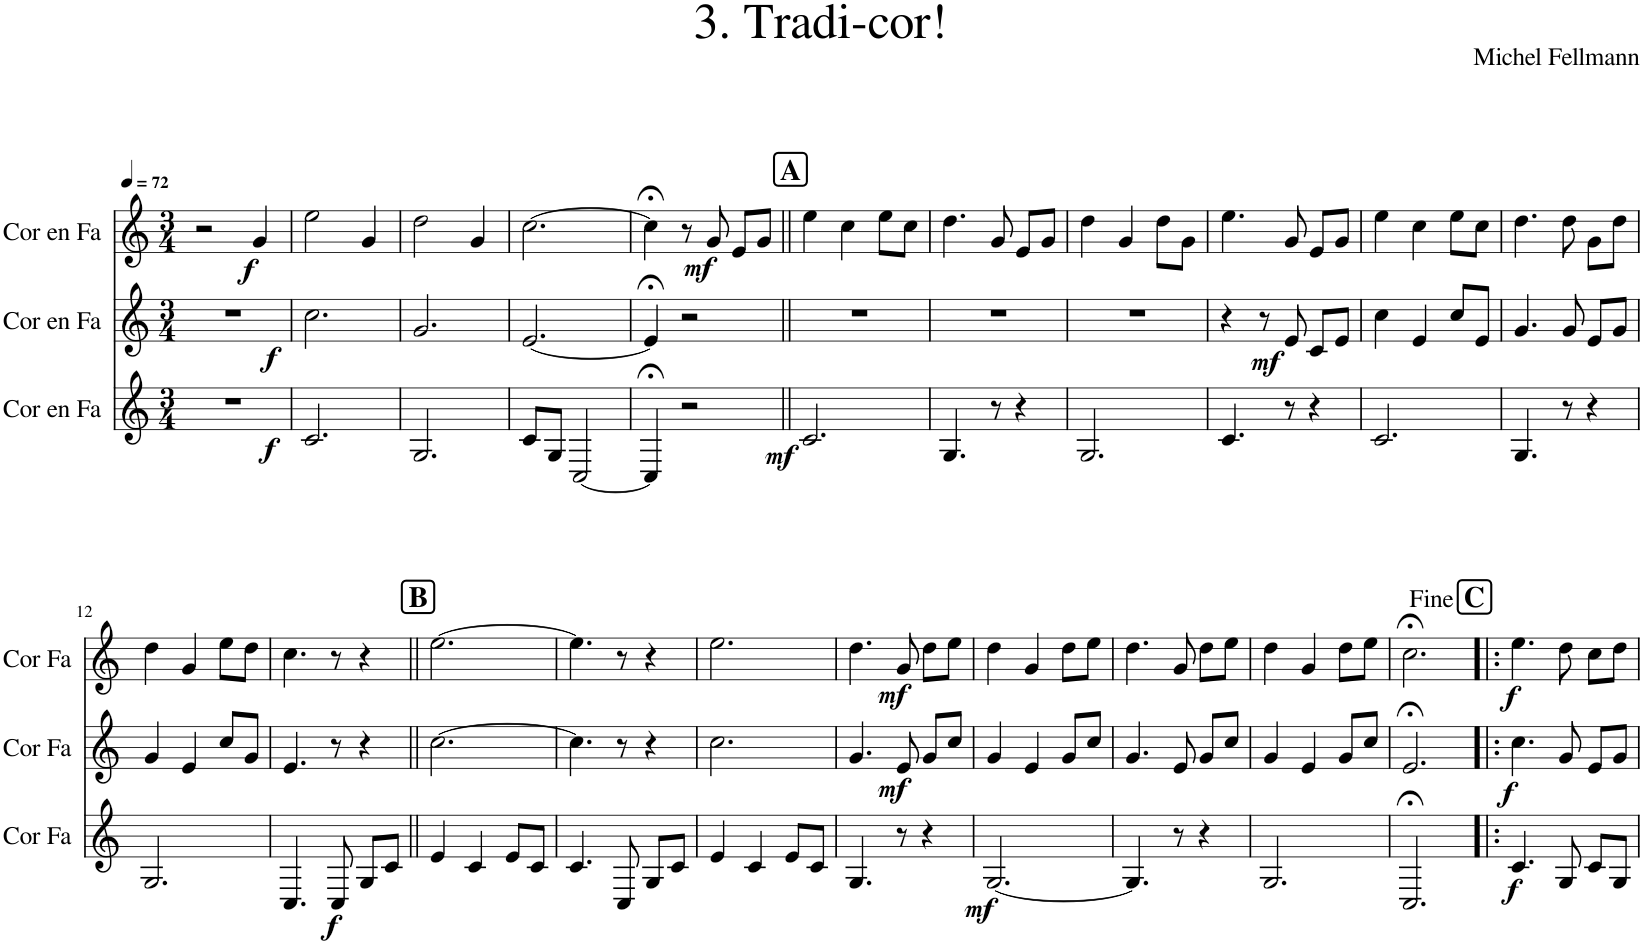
**kern	**dynam	**kern	**dynam	**kern	**dynam
*part3	*part3	*part2	*part2	*part1	*part1
*staff3	*staff3	*staff2	*staff2	*staff1	*staff1
*I"Cor en Fa	*	*I"Cor en Fa	*	*I"Cor en Fa	*
*I'Cor Fa	*	*I'Cor Fa	*	*I'Cor Fa	*
*clefG2	*	*clefG2	*	*clefG2	*
*Trd4c7	*	*Trd4c7	*	*Trd4c7	*
*k[]	*	*k[]	*	*k[]	*
*M3/4	*	*M3/4	*	*M3/4	*
*MM72	*	*MM72	*	*MM72	*
=1	=1	=1	=1	=1	=1
!	!LO:DY:b	!	!LO:DY:b	!	!
2.r	f	2.r	f	2r	.
!	!	!	!	!	!LO:DY:b
.	.	.	.	4g/	f
=2	=2	=2	=2	=2	=2
2.c/	.	2.cc\	.	2ee\	.
.	.	.	.	4g/	.
=3	=3	=3	=3	=3	=3
2.G/	.	2.g/	.	2dd\	.
.	.	.	.	4g/	.
=4	=4	=4	=4	=4	=4
8c/L	.	[2.e/	.	[2.cc\	.
8G/J	.	.	.	.	.
[2C/	.	.	.	.	.
=5	=5	=5	=5	=5	=5
4C;</]	.	4e;</]	.	4cc;<\]	.
!	!LO:DY:b	!	!	!	!
2r	mf	2r	.	8r	.
!	!	!	!	!	!LO:DY:b
.	.	.	.	8g/	mf
.	.	.	.	8e/L	.
.	.	.	.	8g/J	.
!!LO:REH:place=s1:a:B:cj:fs=14:t=A
=6||	=6||	=6||	=6||	=6||	=6||
2.c/	.	2.r	.	4ee\	.
.	.	.	.	4cc\	.
.	.	.	.	8ee\L	.
.	.	.	.	8cc\J	.
=7	=7	=7	=7	=7	=7
4.G/	.	2.r	.	4.dd\	.
8r	.	.	.	8g/	.
4r	.	.	.	8e/L	.
.	.	.	.	8g/J	.
=8	=8	=8	=8	=8	=8
2.G/	.	2.r	.	4dd\	.
.	.	.	.	4g/	.
.	.	.	.	8dd\L	.
.	.	.	.	8g\J	.
=9	=9	=9	=9	=9	=9
4.c/	.	4r	.	4.ee\	.
!	!	!	!LO:DY:b	!	!
.	.	8r	mf	.	.
8r	.	8e/	.	8g/	.
4r	.	8c/L	.	8e/L	.
.	.	8e/J	.	8g/J	.
=10	=10	=10	=10	=10	=10
2.c/	.	4cc\	.	4ee\	.
.	.	4e/	.	4cc\	.
.	.	8cc/L	.	8ee\L	.
.	.	8e/J	.	8cc\J	.
=11	=11	=11	=11	=11	=11
4.G/	.	4.g/	.	4.dd\	.
8r	.	8g/	.	8dd\	.
4r	.	8e/L	.	8g\L	.
.	.	8g/J	.	8dd\J	.
!!LO:LB:g=z
=12	=12	=12	=12	=12	=12
2.G/	.	4g/	.	4dd\	.
.	.	4e/	.	4g/	.
.	.	8cc/L	.	8ee\L	.
.	.	8g/J	.	8dd\J	.
=13	=13	=13	=13	=13	=13
4.C/	.	4.e/	.	4.cc\	.
!	!LO:DY:b	!	!	!	!
8C/	f	8r	.	8r	.
8G/L	.	4r	.	4r	.
8c/J	.	.	.	.	.
!!LO:REH:place=s1:a:B:cj:fs=14:t=B
=14||	=14||	=14||	=14||	=14||	=14||
4e/	.	[2.cc\	.	[2.ee\	.
4c/	.	.	.	.	.
8e/L	.	.	.	.	.
8c/J	.	.	.	.	.
=15	=15	=15	=15	=15	=15
4.c/	.	4.cc\]	.	4.ee\]	.
8C/	.	8r	.	8r	.
8G/L	.	4r	.	4r	.
8c/J	.	.	.	.	.
=16	=16	=16	=16	=16	=16
4e/	.	2.cc\	.	2.ee\	.
4c/	.	.	.	.	.
8e/L	.	.	.	.	.
8c/J	.	.	.	.	.
=17	=17	=17	=17	=17	=17
4.G/	.	4.g/	.	4.dd\	.
!	!	!	!LO:DY:b	!	!LO:DY:b
8r	.	8e/	mf	8g/	mf
!	!LO:DY:b	!	!	!	!
4r	mf	8g/L	.	8dd\L	.
.	.	8cc/J	.	8ee\J	.
=18	=18	=18	=18	=18	=18
[2.G/	.	4g/	.	4dd\	.
.	.	4e/	.	4g/	.
.	.	8g/L	.	8dd\L	.
.	.	8cc/J	.	8ee\J	.
=19	=19	=19	=19	=19	=19
4.G/]	.	4.g/	.	4.dd\	.
8r	.	8e/	.	8g/	.
4r	.	8g/L	.	8dd\L	.
.	.	8cc/J	.	8ee\J	.
=20	=20	=20	=20	=20	=20
2.G/	.	4g/	.	4dd\	.
.	.	4e/	.	4g/	.
.	.	8g/L	.	8dd\L	.
.	.	8cc/J	.	8ee\J	.
=21	=21	=21	=21	=21	=21
2.C;</	.	2.e;</	.	2.cc;<\	.
!!LO:REH:place=s1:a:B:cj:fs=14:t=C
=22!|:	=22!|:	=22!|:	=22!|:	=22!|:	=22!|:
!	!LO:DY:b	!	!LO:DY:b	!	!LO:DY:b
4.c/	f	4.cc\	f	4.ee\	f
8G/	.	8g/	.	8dd\	.
8c/L	.	8e/L	.	8cc\L	.
8G/J	.	8g/J	.	8dd\J	.
=	=	=	=	=	=
*-	*-	*-	*-	*-	*-
